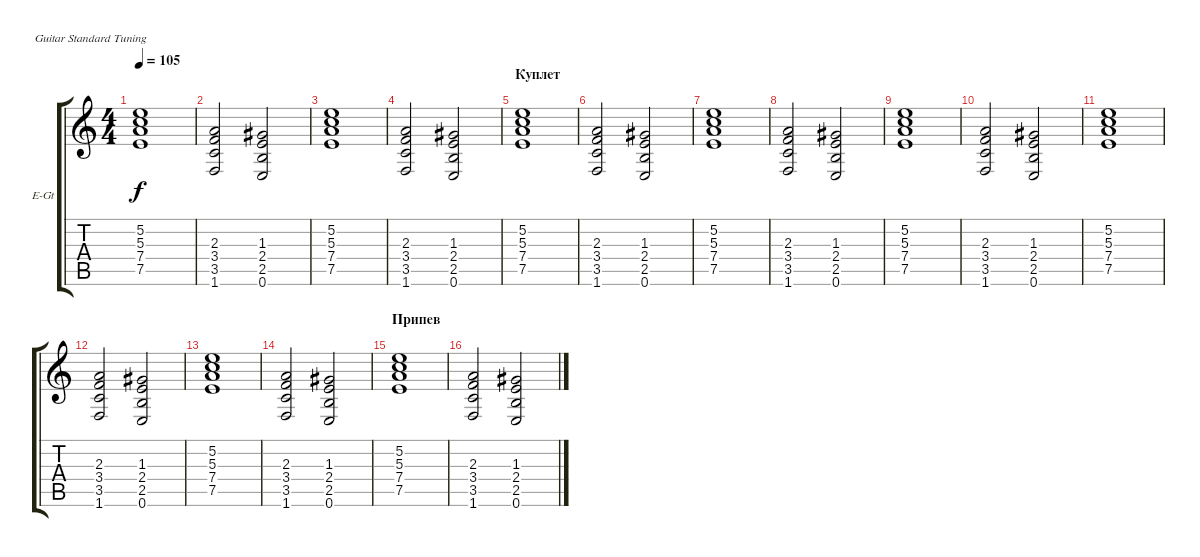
\defaultSystemsLayout 4
\bracketExtendMode groupsimilarinstruments
\firstSystemTrackNameOrientation horizontal
\otherSystemsTrackNameOrientation horizontal
\track ("Electric Guitar" "E-Gt") {instrument electricguitarclean}
\staff {score tabs}
\tuning (E4 B3 G3 D3 A2 E2)
\ts (4 4)
\tempo 105
\clef g2
\scale
0.333333
\ks c
(7.5 7.4 5.3 5.2).1{dy f} |
\scale
0.333333 (2.3 3.4 3.5 1.6).2 (0.6 2.5 2.4 1.3).2 |
\scale
0.333333 (7.5 7.4 5.3 5.2).1 |
\scale
0.333333 (2.3 3.4 3.5 1.6).2 (0.6 2.5 2.4 1.3).2 |
\section ("" "Куплет")
\scale
0.333333 (7.5 7.4 5.3 5.2).1 |
\scale
0.333333 (2.3 3.4 3.5 1.6).2 (0.6 2.5 2.4 1.3).2 |
\scale
0.333333 (7.5 7.4 5.3 5.2).1 |
\scale
0.333333 (2.3 3.4 3.5 1.6).2 (0.6 2.5 2.4 1.3).2 |
\scale
0.333333 (7.5 7.4 5.3 5.2).1 |
\scale
0.333333 (2.3 3.4 3.5 1.6).2 (0.6 2.5 2.4 1.3).2 |
\scale
0.333333 (7.5 7.4 5.3 5.2).1 |
\scale
0.333333 (2.3 3.4 3.5 1.6).2 (0.6 2.5 2.4 1.3).2 |
\scale
0.333333 (7.5 7.4 5.3 5.2).1 |
\scale
0.333333 (2.3 3.4 3.5 1.6).2 (0.6 2.5 2.4 1.3).2 |
\section ("" "Припев")
\scale
0.333333 (7.5 7.4 5.3 5.2).1 |
\scale
0.333333 (2.3 3.4 3.5 1.6).2 (0.6 2.5 2.4 1.3).2
